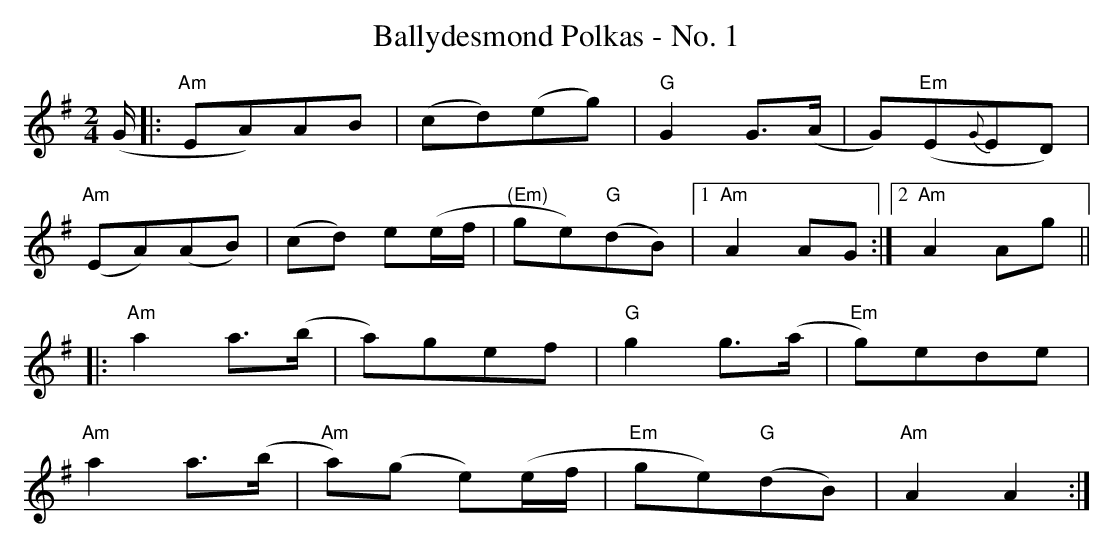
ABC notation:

X:1
T:Ballydesmond Polkas - No. 1
M:2/4
L:1/8
K:Ador
(G/2 |:"Am"EA)AB | (cd)(eg) | "G"G2 G>(A | G)"Em"(E{G}ED) |
"Am"(EA)(AB) | (cd) e(e/2f/2 | "(Em)"ge)"G"(dB) |[1 "Am"A2 AG:|[2 "Am"A2 Ag ||
|:"Am" a2 a>(b | a)gef | "G"g2 g>(a | "Em"g)ede |
"Am"a2 a>(b |"Am" a)(g e)(e/2f/2 | "Em"ge)"G"(dB) | "Am"A2 A2 :|
